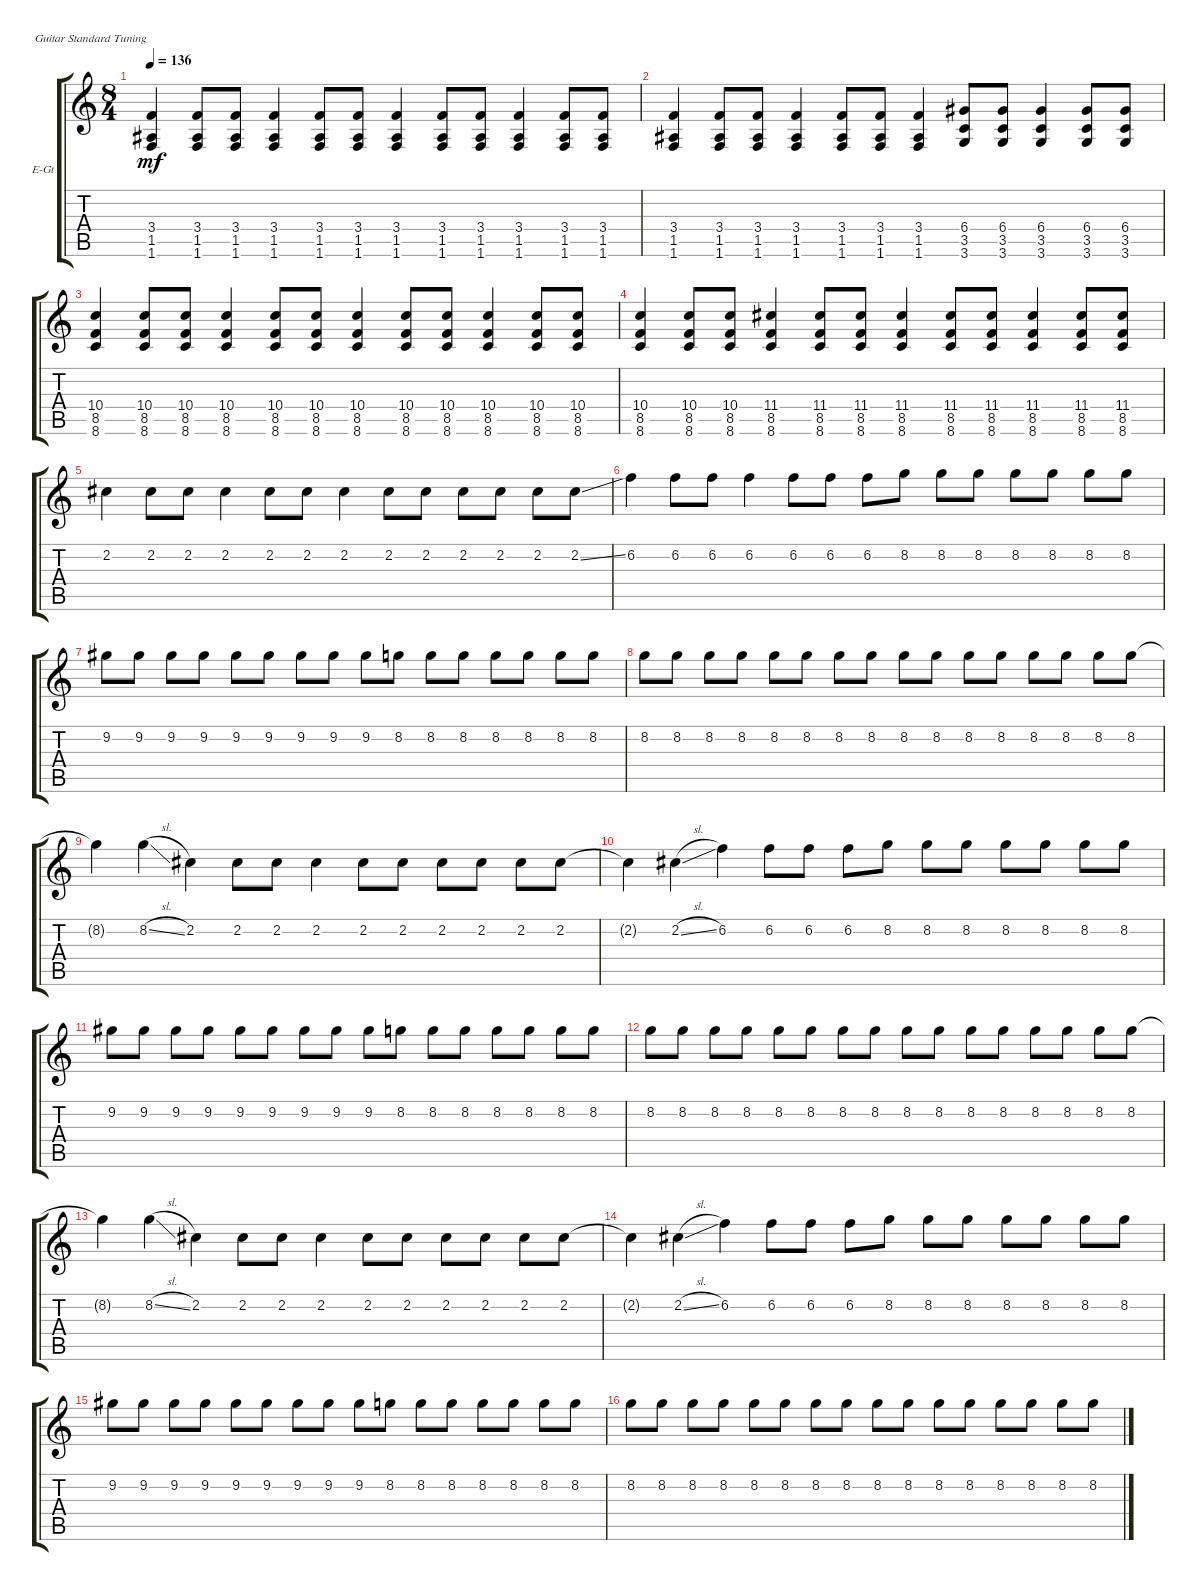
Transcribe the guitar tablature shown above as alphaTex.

\defaultSystemsLayout 4
\bracketExtendMode groupsimilarinstruments
\firstSystemTrackNameOrientation horizontal
\otherSystemsTrackNameOrientation horizontal
\track ("1st Distortion" "E-Gt") {instrument distortionguitar}
\staff {score tabs}
\tuning (E4 B3 G3 D3 A2 E2)
\ts (8 4)
\tempo 136
\clef g2
\ks c
(1.6 1.5 3.4).4{dy mf} (1.6 1.5 3.4).8 (1.6 1.5 3.4).8 (1.6 1.5 3.4).4 (1.6 1.5 3.4).8 (1.6 1.5 3.4).8 (1.6 1.5 3.4).4 (1.6 1.5 3.4).8 (1.6 1.5 3.4).8 (1.6 1.5 3.4).4 (1.6 1.5 3.4).8 (1.6 1.5 3.4).8 |
(1.6 1.5 3.4).4 (1.6 1.5 3.4).8 (1.6 1.5 3.4).8 (1.6 1.5 3.4).4 (1.6 1.5 3.4).8 (1.6 1.5 3.4).8 (1.6 1.5 3.4).4 (3.6 3.5 6.4).8 (3.6 3.5 6.4).8 (3.6 3.5 6.4).4 (3.6 3.5 6.4).8 (3.6 3.5 6.4).8 |
(8.6 8.5 10.4).4 (8.6 8.5 10.4).8 (8.6 8.5 10.4).8 (8.6 8.5 10.4).4 (8.6 8.5 10.4).8 (8.6 8.5 10.4).8 (8.6 8.5 10.4).4 (8.6 8.5 10.4).8 (8.6 8.5 10.4).8 (8.6 8.5 10.4).4 (8.6 8.5 10.4).8 (8.6 8.5 10.4).8 |
(8.6 8.5 10.4).4 (8.6 8.5 10.4).8 (8.6 8.5 10.4).8 (8.6 8.5 11.4).4 (8.6 8.5 11.4).8 (8.6 8.5 11.4).8 (8.6 8.5 11.4).4 (8.6 8.5 11.4).8 (8.6 8.5 11.4).8 (8.6 8.5 11.4).4 (8.6 8.5 11.4).8 (8.6 8.5 11.4).8 |
2.2.4 2.2.8 2.2.8 2.2.4 2.2.8 2.2.8 2.2.4 2.2.8 2.2.8 2.2.8 2.2.8 2.2.8 2.2{ss}.8 |
6.2.4 6.2.8 6.2.8 6.2.4 6.2.8 6.2.8 6.2.8 8.2.8 8.2.8 8.2.8 8.2.8 8.2.8 8.2.8 8.2.8 |
9.2.8 9.2.8 9.2.8 9.2.8 9.2.8 9.2.8 9.2.8 9.2.8 9.2.8 8.2.8 8.2.8 8.2.8 8.2.8 8.2.8 8.2.8 8.2.8 |
8.2.8 8.2.8 8.2.8 8.2.8 8.2.8 8.2.8 8.2.8 8.2.8 8.2.8 8.2.8 8.2.8 8.2.8 8.2.8 8.2.8 8.2.8 8.2.8 |
8.2{t}.4 8.2{sl}.4 2.2.4 2.2.8 2.2.8 2.2.4 2.2.8 2.2.8 2.2.8 2.2.8 2.2.8 2.2.8 |
2.2{t}.4 2.2{sl}.4 6.2.4 6.2.8 6.2.8 6.2.8 8.2.8 8.2.8 8.2.8 8.2.8 8.2.8 8.2.8 8.2.8 |
9.2.8 9.2.8 9.2.8 9.2.8 9.2.8 9.2.8 9.2.8 9.2.8 9.2.8 8.2.8 8.2.8 8.2.8 8.2.8 8.2.8 8.2.8 8.2.8 |
8.2.8 8.2.8 8.2.8 8.2.8 8.2.8 8.2.8 8.2.8 8.2.8 8.2.8 8.2.8 8.2.8 8.2.8 8.2.8 8.2.8 8.2.8 8.2.8 |
8.2{t}.4 8.2{sl}.4 2.2.4 2.2.8 2.2.8 2.2.4 2.2.8 2.2.8 2.2.8 2.2.8 2.2.8 2.2.8 |
2.2{t}.4 2.2{sl}.4 6.2.4 6.2.8 6.2.8 6.2.8 8.2.8 8.2.8 8.2.8 8.2.8 8.2.8 8.2.8 8.2.8 |
9.2.8 9.2.8 9.2.8 9.2.8 9.2.8 9.2.8 9.2.8 9.2.8 9.2.8 8.2.8 8.2.8 8.2.8 8.2.8 8.2.8 8.2.8 8.2.8 |
8.2.8 8.2.8 8.2.8 8.2.8 8.2.8 8.2.8 8.2.8 8.2.8 8.2.8 8.2.8 8.2.8 8.2.8 8.2.8 8.2.8 8.2.8 8.2.8
